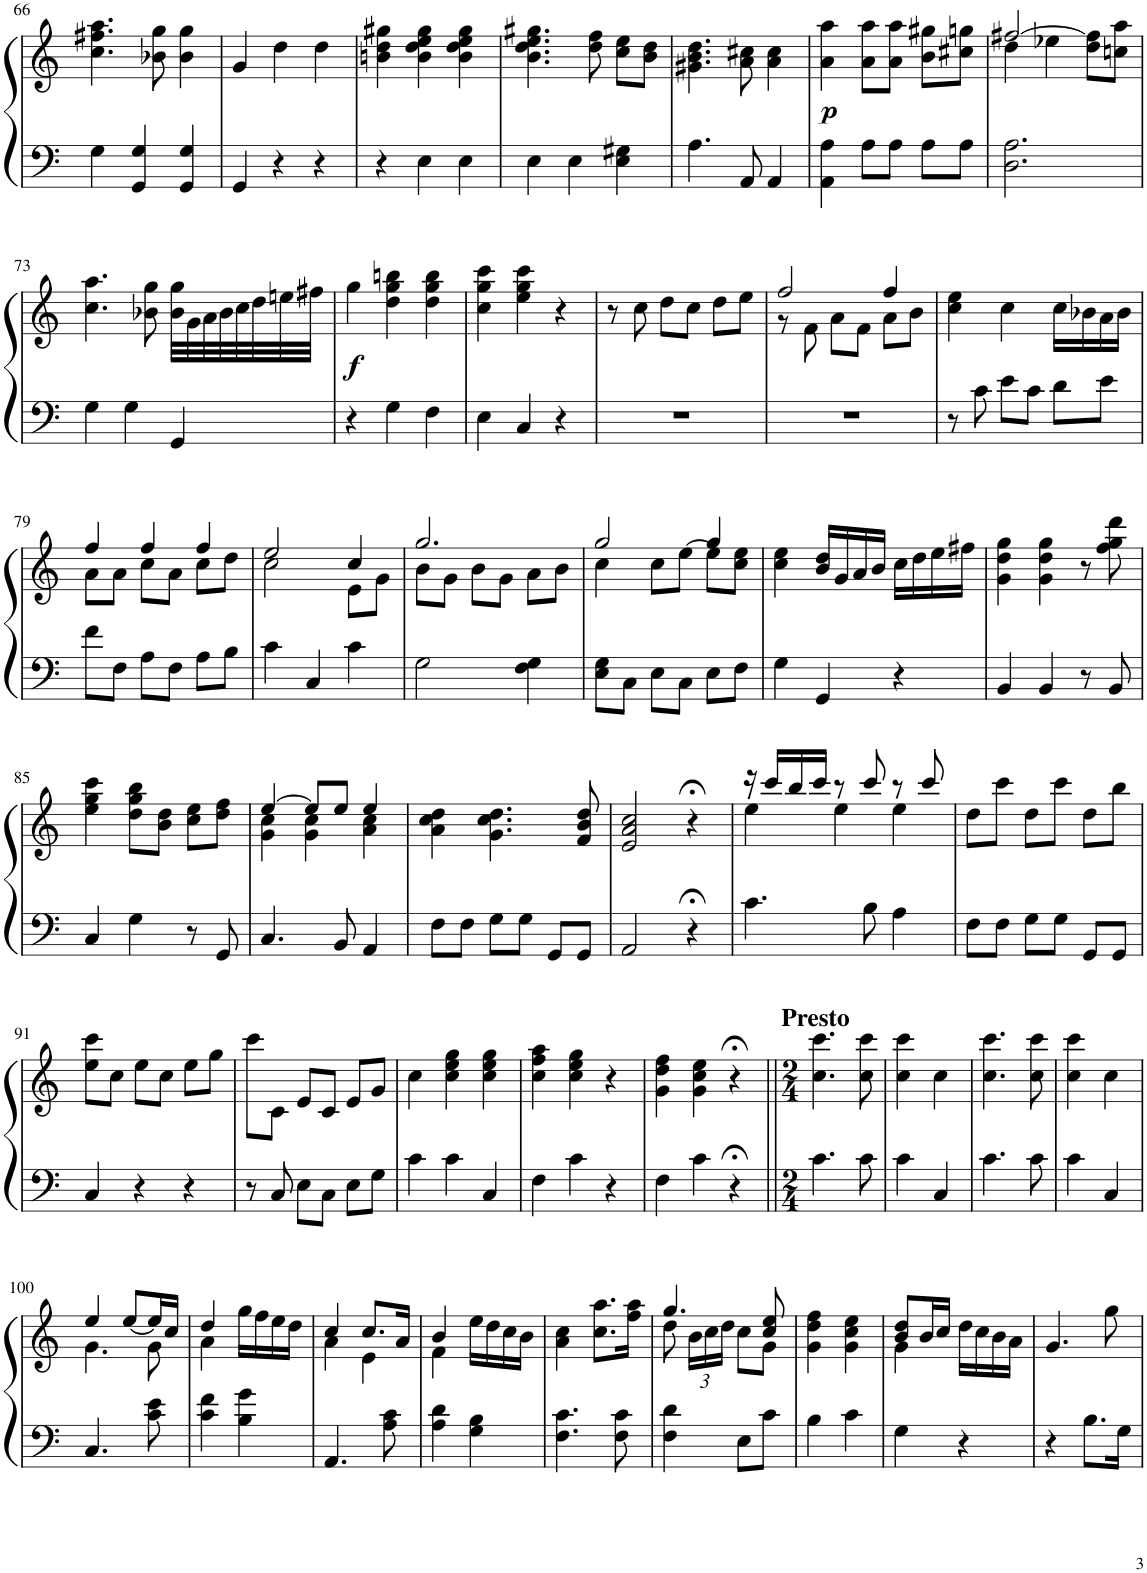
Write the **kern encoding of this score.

**kern	**kern	**dynam
*part1	*part1	*part1
*staff2	*staff1	*staff1/2
*I"Piano	*	*
*I'Pno.	*	*
!!LO:PB:g=z
*clefF4	*clefG2	*
*k[]	*k[]	*
*M3/4	*M3/4	*
=66	=66	=66
4G\	4.cc\ 4.ff#X\ 4.aa\	.
4GG/ 4G/	.	.
.	8b-X\ 8gg\	.
4GG/ 4G/	4b-\ 4gg\	.
=67	=67	=67
4GG/	4g/	.
4r	4dd\	.
4r	4dd\	.
=68	=68	=68
4r	4bn\ 4dd\ 4gg#X\	.
4E\	4b\ 4dd\ 4ee\ 4gg#\	.
4E\	4b\ 4dd\ 4ee\ 4gg#\	.
=69	=69	=69
4E\	4.b\ 4.dd\ 4.ee\ 4.gg#X\	.
4E\	.	.
.	8dd\ 8ff\	.
4E\ 4G#X\	8cc\ 8ee\L	.
.	8b\ 8dd\J	.
=70	=70	=70
4.A\	4.g#X\ 4.b\ 4.dd\	.
8AA/	8a\ 8cc#X\	.
4AA/	4a\ 4cc#\	.
=71	=71	=71
!	!	!LO:DY:b
4AA\ 4A\	4a\ 4aa\	p
8A\L	8a\ 8aa\L	.
8A\J	8a\ 8aa\J	.
8A\L	8b\ 8gg#X\L	.
8A\J	8cc#X\ 8ggn\J	.
=72	=72	=72
*	*^	*
2.D\ 2.A\	[2ff#X/	4dd\	.
.	.	4ee-X\	.
.	8dd\ 8ff#\]L	4ryy	.
.	8ccn\ 8aa\J	.	.
*	*v	*v	*
!!LO:LB:g=z
=73	=73	=73
4G\	4.cc\ 4.aa\	.
4G\	.	.
.	8b-X\ 8gg\	.
4GG/	32b-\ 32gg\LLL	.
.	32g\	.
.	32a\	.
.	32b-\	.
.	32cc\	.
.	32dd\	.
.	32een\	.
.	32ff#X\JJJ	.
=74	=74	=74
!	!	!LO:DY:b
4r	4gg\	f
4G\	4dd\ 4gg\ 4bbn\	.
4F\	4dd\ 4gg\ 4bb\	.
=75	=75	=75
4E\	4cc\ 4gg\ 4ccc\	.
4C/	4ee\ 4gg\ 4ccc\	.
4r	4r	.
=76	=76	=76
2.r	8r	.
.	8cc\	.
.	8dd\L	.
.	8cc\J	.
.	8dd\L	.
.	8ee\J	.
=77	=77	=77
*	*^	*
2.r	2ff/	8r	.
.	.	8f\	.
.	.	8a\L	.
.	.	8f\J	.
.	4ff/	8a\L	.
.	.	8b\J	.
*	*v	*v	*
=78	=78	=78
8r	4cc\ 4ee\	.
8c\	.	.
8e\L	4cc\	.
8c\J	.	.
8d\L	16cc\LL	.
.	16b-X\	.
8e\J	16a\	.
.	16b-\JJ	.
!!LO:LB:g=z
=79	=79	=79
*	*^	*
8f\L	4ff/	8a\L	.
8F\J	.	8a\J	.
8A\L	4ff/	8cc\L	.
8F\J	.	8a\J	.
8A\L	4ff/	8cc\L	.
8B\J	.	8dd\J	.
=80	=80	=80	=80
4c\	2ee/	2cc\	.
4C/	.	.	.
4c\	4cc/	8e\L	.
.	.	8g\J	.
=81	=81	=81	=81
2G\	2.gg/	8b\L	.
.	.	8g\J	.
.	.	8b\L	.
.	.	8g\J	.
4F\ 4G\	.	8a\L	.
.	.	8b\J	.
=82	=82	=82	=82
8E\ 8G\L	2gg/	4cc\	.
8C\J	.	.	.
8E\L	.	8cc\L	.
8C\J	.	[>8ee\J	.
8E\L	4gg/	8ee\L]	.
8F\J	.	8cc\ 8ee\J	.
*	*v	*v	*
=83	=83	=83
4G\	4cc\ 4ee\	.
4GG/	16b/ 16dd/LL	.
.	16g/	.
.	16a/	.
.	16b/JJ	.
4r	16cc\LL	.
.	16dd\	.
.	16ee\	.
.	16ff#X\JJ	.
=84	=84	=84
4BB/	4g\ 4dd\ 4gg\	.
4BB/	4g\ 4dd\ 4gg\	.
8r	8r	.
8BB/	8ff\ 8gg\ 8ddd\	.
!!LO:LB:g=z
=85	=85	=85
4C/	4ee\ 4gg\ 4ccc\	.
4G\	8dd\ 8gg\ 8bb\L	.
.	8b\ 8dd\J	.
8r	8cc\ 8ee\L	.
8GG/	8dd\ 8ff\J	.
=86	=86	=86
*	*^	*
4.C/	[4ee/	4g\ 4cc\	.
.	8ee/L]	4g\ 4cc\	.
8BB/	8ee/J	.	.
4AA/	4ee/	4a\ 4cc\	.
*	*v	*v	*
=87	=87	=87
8F\L	4a\ 4cc\ 4dd\	.
8F\J	.	.
8G\L	4.g\ 4.cc\ 4.dd\	.
8G\J	.	.
8GG/L	.	.
8GG/J	8f/ 8b/ 8dd/	.
=88	=88	=88
2AA/	2e/ 2a/ 2cc/	.
4r;<	4r;<	.
=89	=89	=89
*	*^	*
4.c\	16r	4ee\	.
.	16ccc/LL	.	.
.	16bb/	.	.
.	16ccc/JJ	.	.
.	8r	4ee\	.
8B\	8ccc/	.	.
4A\	8r	4ee\	.
.	8ccc/	.	.
*	*v	*v	*
=90	=90	=90
8F\L	8dd\L	.
8F\J	8ccc\J	.
8G\L	8dd\L	.
8G\J	8ccc\J	.
8GG/L	8dd\L	.
8GG/J	8bb\J	.
!!LO:LB:g=z
=91	=91	=91
4C/	8ee\ 8ccc\L	.
.	8cc\J	.
4r	8ee\L	.
.	8cc\J	.
4r	8ee\L	.
.	8gg\J	.
=92	=92	=92
8r	8ccc\L	.
8C/	8c\J	.
8E\L	8e/L	.
8C\J	8c/J	.
8E\L	8e/L	.
8G\J	8g/J	.
=93	=93	=93
4c\	4cc\	.
4c\	4cc\ 4ee\ 4gg\	.
4C/	4cc\ 4ee\ 4gg\	.
=94	=94	=94
4F\	4cc\ 4ff\ 4aa\	.
4c\	4cc\ 4ee\ 4gg\	.
4r	4r	.
=95	=95	=95
4F\	4g\ 4dd\ 4ff\	.
4c\	4g\ 4cc\ 4ee\	.
4r;<	4r;<	.
=96||	=96||	=96||
*M2/4	*M2/4	*
!	!LO:TX:a:B:t=Presto	!
4.c\	4.cc\ 4.ccc\	.
8c\	8cc\ 8ccc\	.
=97	=97	=97
4c\	4cc\ 4ccc\	.
4C/	4cc\	.
=98	=98	=98
4.c\	4.cc\ 4.ccc\	.
8c\	8cc\ 8ccc\	.
=99	=99	=99
4c\	4cc\ 4ccc\	.
4C/	4cc\	.
!!LO:LB:g=z
=100	=100	=100
*	*^	*
4.C/	4ee/	4.g\	.
.	[<8ee/L	.	.
8c\ 8e\	16ee/L]	8g\	.
.	16cc/JJ	.	.
=101	=101	=101	=101
4c\ 4f\	4dd/	4a\	.
4B\ 4g\	16gg\LL	4ryy	.
.	16ff\	.	.
.	16ee\	.	.
.	16dd\JJ	.	.
=102	=102	=102	=102
4.AA/	4cc/	4a\	.
.	8.cc/L	4e\	.
8A\ 8c\	.	.	.
.	16a/Jk	.	.
=103	=103	=103	=103
4A\ 4d\	4b/	4f\	.
4G\ 4B\	16ee\LL	4ryy	.
.	16dd\	.	.
.	16cc\	.	.
.	16b\JJ	.	.
*	*v	*v	*
=104	=104	=104
4.F\ 4.c\	4a\ 4cc\	.
.	8.cc\ 8.aa\L	.
8F\ 8c\	.	.
.	16ff\ 16aa\Jk	.
=105	=105	=105
*	*^	*
4F\ 4d\	4.gg/	8dd\	.
*	*	*Xbrackettup	*
.	.	24b\LL	.
.	.	24cc\	.
.	.	24dd\JJ	.
8E\L	.	8cc\L	.
8c\J	8cc/ 8ee/	8g\J	.
*	*v	*v	*
=106	=106	=106
4B\	4g\ 4dd\ 4ff\	.
4c\	4g\ 4cc\ 4ee\	.
=107	=107	=107
*	*^	*
4G\	8b/ 8dd/L	4g\	.
.	16b/L	.	.
.	16cc/JJ	.	.
4r	16dd\LL	4ryy	.
.	16cc\	.	.
.	16b\	.	.
.	16a\JJ	.	.
*	*v	*v	*
=108	=108	=108
4r	4.g/	.
8.B\L	.	.
.	8gg\	.
16G\Jk	.	.
=	=	=
*-	*-	*-
